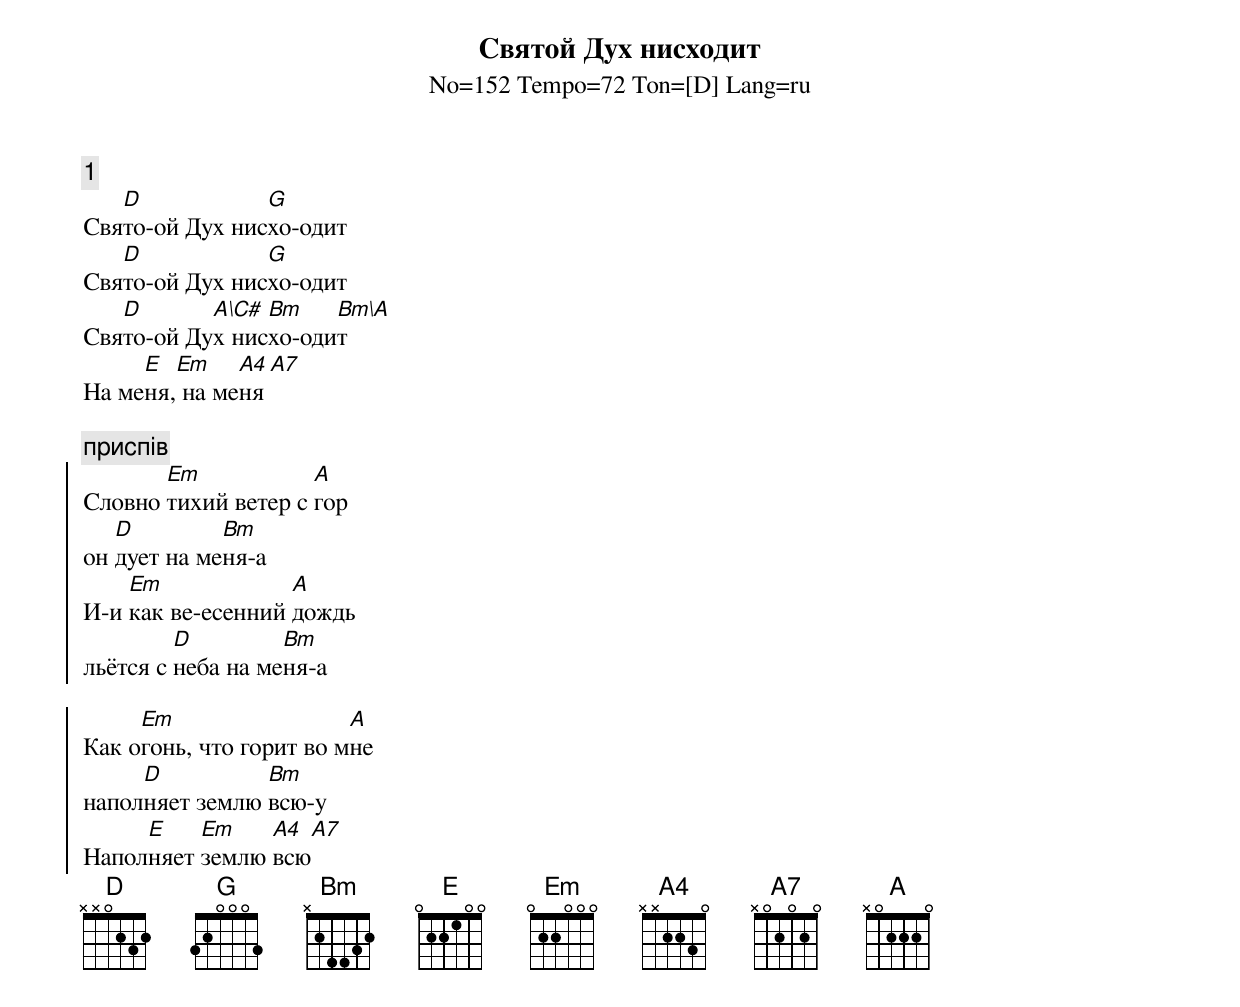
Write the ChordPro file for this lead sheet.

{title:Святой Дух нисходит}
{subtitle:No=152 Tempo=72 Ton=[D] Lang=ru}

{c: 1}
Свя[D]то-ой Дух нис[G]хо-одит
Свя[D]то-ой Дух нис[G]хо-одит
Свя[D]то-ой Ду[A\C#]х нис[Bm]хо-оди[Bm\A]т
На ме[E]ня,[Em] на ме[A4]ня[A7]

{c: приспів}
{soc}
Словно [Em]тихий ветер с [A]гор
он [D]дует на ме[Bm]ня-а
И-и [Em]как ве-есенний [A]дождь
льётся с [D]неба на ме[Bm]ня-а

Как о[Em]гонь, что горит во м[A]не
напол[D]няет землю [Bm]всю-у
Напол[E]няет [Em]землю [A4]всю[A7]
{eoc}
